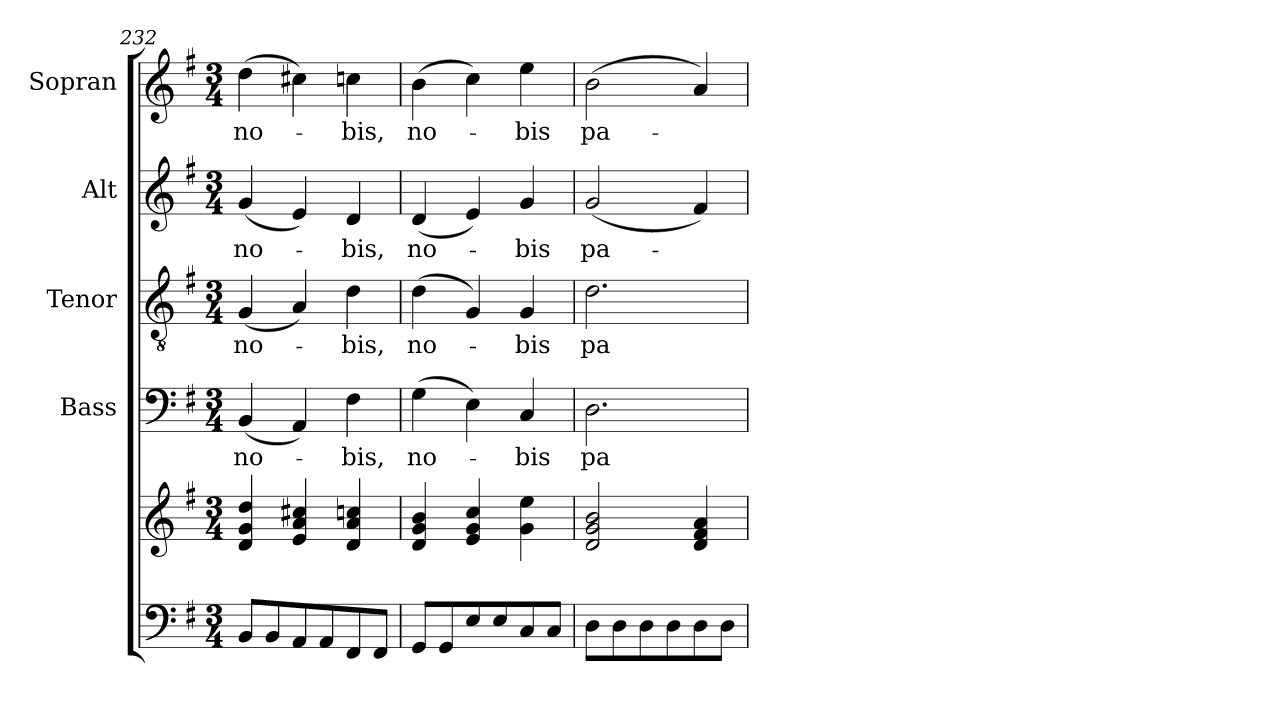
**kern	**kern	**kern	**text	**kern	**text	**kern	**text	**kern	**text
*part5	*part5	*part4	*part4	*part3	*part3	*part2	*part2	*part1	*part1
*staff6	*staff5	*staff4	*staff4	*staff3	*staff3	*staff2	*staff2	*staff1	*staff1
*	*	*I"Bass	*	*I"Tenor	*	*I"Alt	*	*I"Sopran	*
*	*	*I'B.	*	*I'T.	*	*I'A.	*	*I'S.	*
*clefF4	*clefG2	*clefF4	*	*clefGv2	*	*clefG2	*	*clefG2	*
*k[f#]	*k[f#]	*k[f#]	*	*k[f#]	*	*k[f#]	*	*k[f#]	*
*G:	*G:	*G:	*	*G:	*	*G:	*	*G:	*
*M3/4	*M3/4	*M3/4	*	*M3/4	*	*M3/4	*	*M3/4	*
=232	=232	=232	=232	=232	=232	=232	=232	=232	=232
!	!	!	!LO:LY:b	!	!LO:LY:b	!	!LO:LY:b	!	!LO:LY:b
8BB/L	4d/ 4g/ 4dd/	(<4BB/	no-	(<4G/	no-	(<4g/	no-	(>4dd\	no-
8BB/	.	.	.	.	.	.	.	.	.
8AA/	4e/ 4a/ 4cc#X/	4AA/)	.	4A/)	.	4e/)	.	4cc#X\)	.
8AA/	.	.	.	.	.	.	.	.	.
!	!	!	!LO:LY:b	!	!LO:LY:b	!	!LO:LY:b	!	!LO:LY:b
8FF#/	4d/ 4a/ 4ccn/	4F#\	-bis,	4d\	-bis,	4d/	-bis,	4ccn\	-bis,
8FF#/J	.	.	.	.	.	.	.	.	.
!!LO:LB:g=z
=233	=233	=233	=233	=233	=233	=233	=233	=233	=233
!	!	!	!LO:LY:b	!	!LO:LY:b	!	!LO:LY:b	!	!LO:LY:b
8GG/L	4d/ 4g/ 4b/	(>4G\	no-	(>4d\	no-	(<4d/	no-	(>4b\	no-
8GG/	.	.	.	.	.	.	.	.	.
8E/	4e/ 4g/ 4cc/	4E\)	.	4G/)	.	4e/)	.	4cc\)	.
8E/	.	.	.	.	.	.	.	.	.
!	!	!	!LO:LY:b	!	!LO:LY:b	!	!LO:LY:b	!	!LO:LY:b
8C/	4g\ 4ee\	4C/	-bis	4G/	-bis	4g/	-bis	4ee\	-bis
8C/J	.	.	.	.	.	.	.	.	.
=234	=234	=234	=234	=234	=234	=234	=234	=234	=234
!	!	!	!LO:LY:b	!	!LO:LY:b	!	!LO:LY:b	!	!LO:LY:b
8D\L	2d/ 2g/ 2b/	2.D\	pa-	2.d\	pa-	(<2g/	pa-	(>2b\	pa-
8D\	.	.	.	.	.	.	.	.	.
8D\	.	.	.	.	.	.	.	.	.
8D\	.	.	.	.	.	.	.	.	.
8D\	4d/ 4f#/ 4a/	.	.	.	.	4f#/)	.	4a/)	.
8D\J	.	.	.	.	.	.	.	.	.
=	=	=	=	=	=	=	=	=	=
*-	*-	*-	*-	*-	*-	*-	*-	*-	*-
